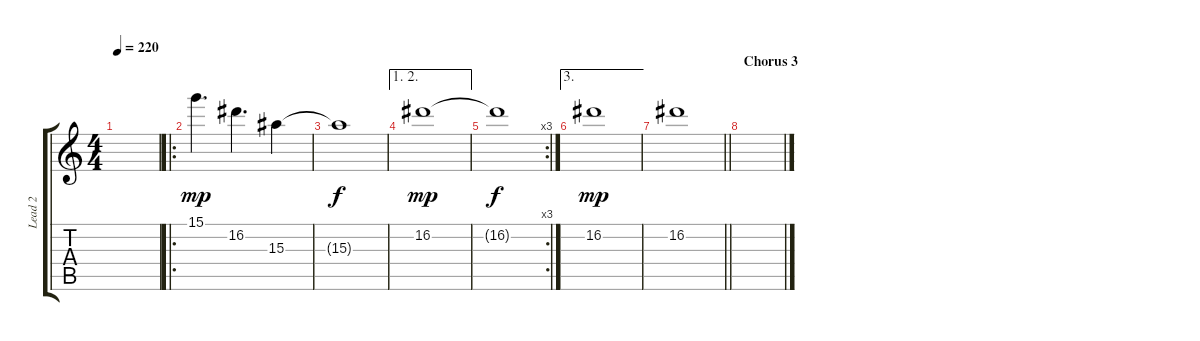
\track ("Lead 2" "Lead 2") {instrument distortionguitar}
\staff {score tabs}
\tuning (E4 B3 G3 D3 A2 E2) {hide}
\ts (4 4)
\tempo 220
\clef g2
\ks c
|
\ro
15.1.4{d dy mp} 16.2.4{d} 15.3.4 |
15.3{t}.1{dy f} |
\ae (1 2)
16.2.1{dy mp} |
\rc 3
16.2{t}.1{dy f} |
\ae 3
16.2.1{dy mp} |
\barLineRight lightlight
16.2.1 |
\section ("" "Chorus 3")
